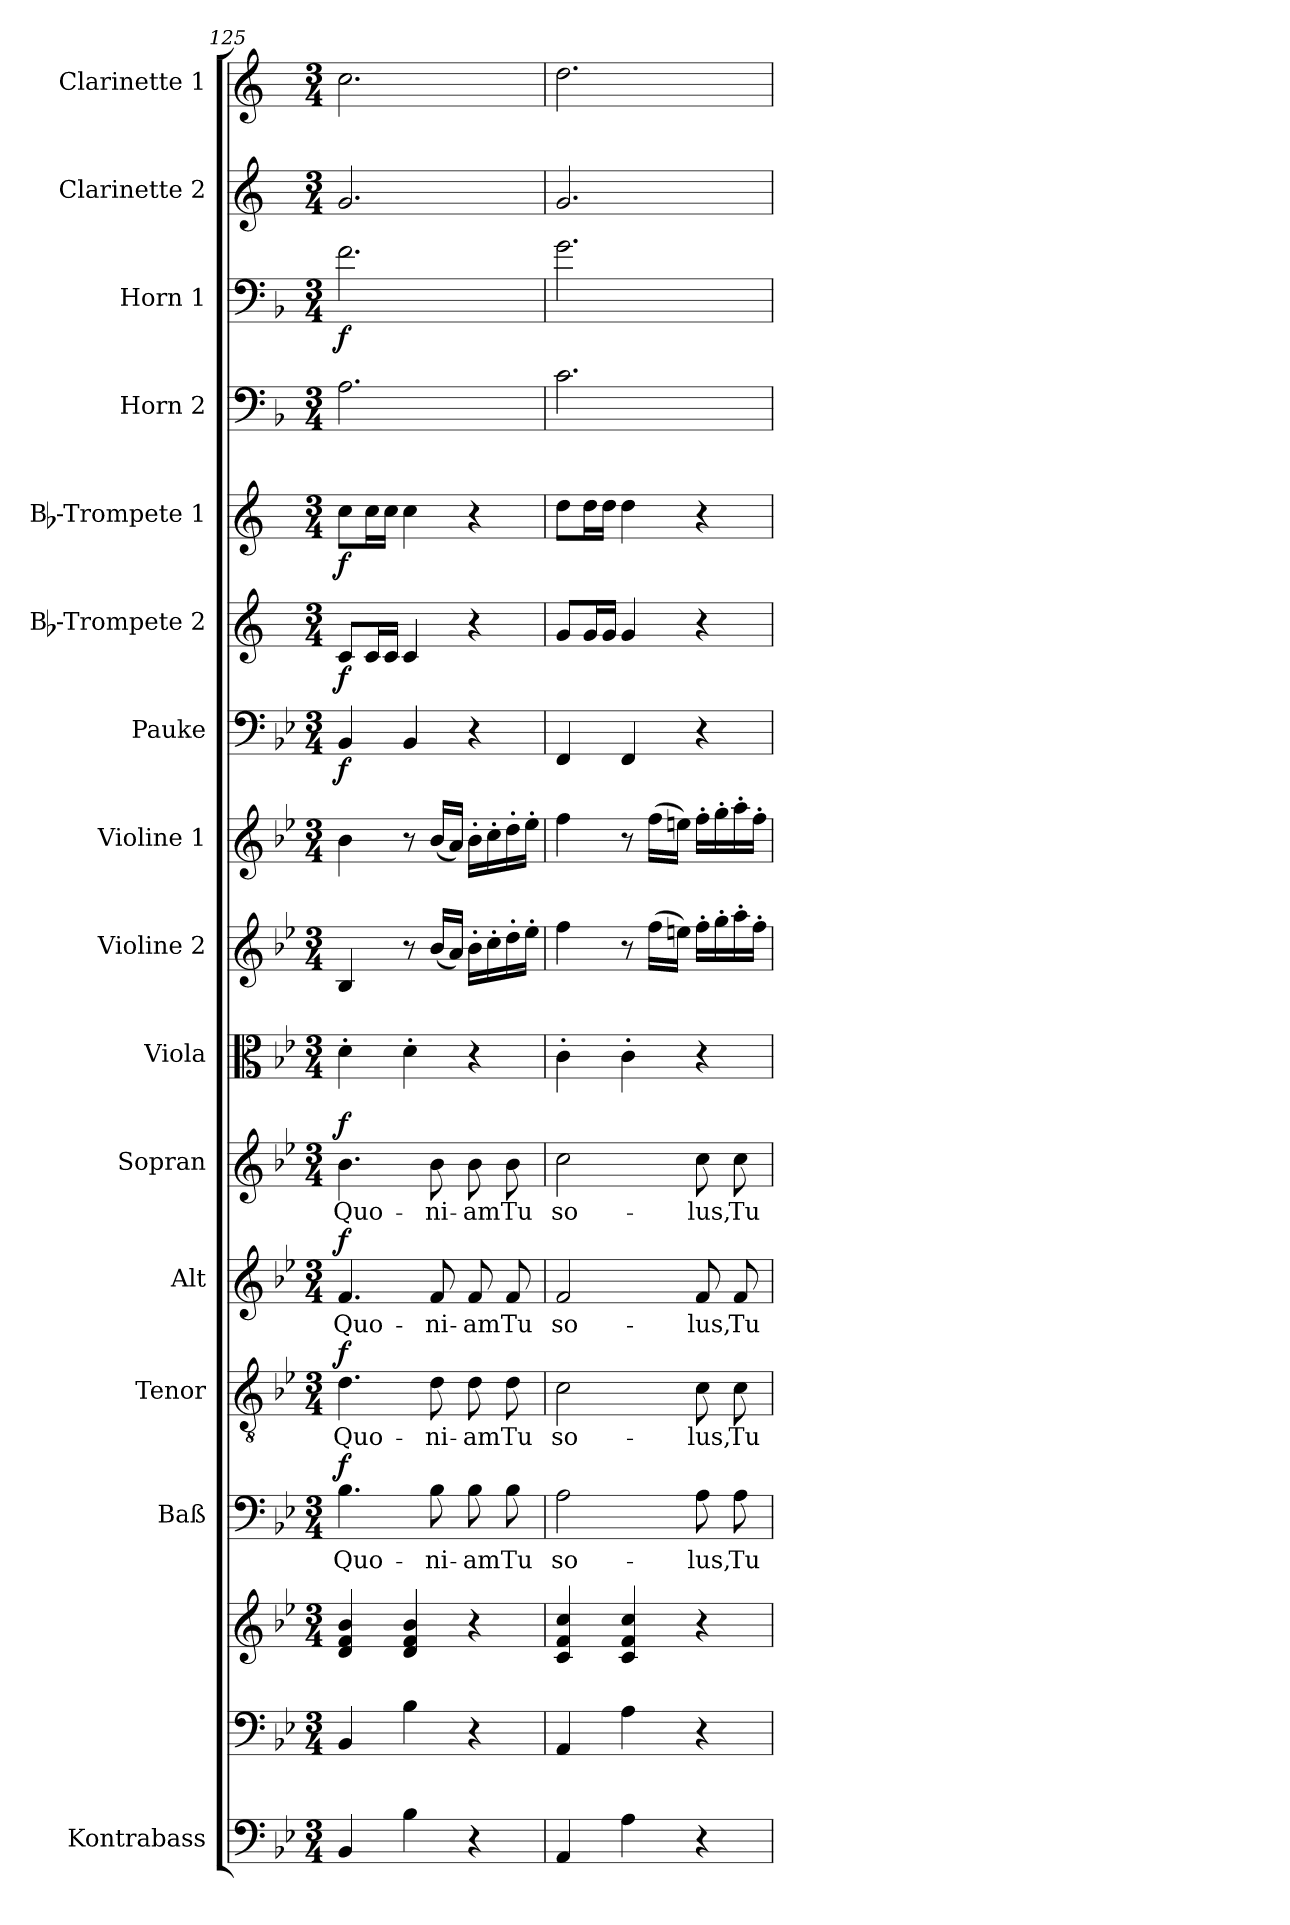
**kern	**kern	**kern	**kern	**text	**dynam	**kern	**text	**dynam	**kern	**text	**dynam	**kern	**text	**dynam	**kern	**kern	**kern	**kern	**dynam	**kern	**dynam	**kern	**dynam	**kern	**kern	**dynam	**kern	**kern
*part16	*part15	*part15	*part14	*part14	*part14	*part13	*part13	*part13	*part12	*part12	*part12	*part11	*part11	*part11	*part10	*part9	*part8	*part7	*part7	*part6	*part6	*part5	*part5	*part4	*part3	*part3	*part2	*part1
*staff17	*staff16	*staff15	*staff14	*staff14	*staff14	*staff13	*staff13	*staff13	*staff12	*staff12	*staff12	*staff11	*staff11	*staff11	*staff10	*staff9	*staff8	*staff7	*staff7	*staff6	*staff6	*staff5	*staff5	*staff4	*staff3	*staff3	*staff2	*staff1
*I"Kontrabass	*	*	*I"Baß	*	*	*I"Tenor	*	*	*I"Alt	*	*	*I"Sopran	*	*	*I"Viola	*I"Violine 2	*I"Violine 1	*I"Pauke	*	*I"Bb-Trompete 2	*	*I"Bb-Trompete 1	*	*I"Horn 2	*I"Horn 1	*	*I"Clarinette 2	*I"Clarinette 1
*I'Kb.	*	*	*I'Baß	*	*	*I'Ten	*	*	*I'Alt	*	*	*I'Sop	*	*	*I'Vla.	*I'Vln. 2	*I'Vln. 1	*I'Pk.	*	*I'Bb Trp. 2	*	*I'Bb Trp. 1	*	*I'Hrn. 2	*I'Hrn. 1	*	*I'Cl. 2	*I'Cl. 1
!!LO:PB:g=z
*clefF4	*clefF4	*clefG2	*clefF4	*	*	*clefGv2	*	*	*clefG2	*	*	*clefG2	*	*	*clefC3	*clefG2	*clefG2	*clefF4	*	*clefG2	*	*clefG2	*	*clefF4	*clefF4	*	*clefG2	*clefG2
*ITrd7c12	*	*	*	*	*	*	*	*	*	*	*	*	*	*	*	*	*	*	*	*ITrd1c2	*	*ITrd1c2	*	*ITrd4c7	*ITrd4c7	*	*ITrd1c2	*ITrd1c2
*k[b-e-]	*k[b-e-]	*k[b-e-]	*k[b-e-]	*	*	*k[b-e-]	*	*	*k[b-e-]	*	*	*k[b-e-]	*	*	*k[b-e-]	*k[b-e-]	*k[b-e-]	*k[b-e-]	*	*k[b-e-]	*	*k[b-e-]	*	*k[b-e-]	*k[b-e-]	*	*k[b-e-]	*k[b-e-]
*B-:	*B-:	*B-:	*B-:	*	*	*B-:	*	*	*B-:	*	*	*B-:	*	*	*B-:	*B-:	*B-:	*B-:	*	*B-:	*	*B-:	*	*B-:	*B-:	*	*B-:	*B-:
*M3/4	*M3/4	*M3/4	*M3/4	*	*	*M3/4	*	*	*M3/4	*	*	*M3/4	*	*	*M3/4	*M3/4	*M3/4	*M3/4	*	*M3/4	*	*M3/4	*	*M3/4	*M3/4	*	*M3/4	*M3/4
=125	=125	=125	=125	=125	=125	=125	=125	=125	=125	=125	=125	=125	=125	=125	=125	=125	=125	=125	=125	=125	=125	=125	=125	=125	=125	=125	=125	=125
!	!	!	!	!LO:LY:b	!LO:DY:a	!	!LO:LY:b	!LO:DY:a	!	!LO:LY:b	!LO:DY:a	!	!LO:LY:b	!LO:DY:a	!	!	!	!	!LO:DY:b	!	!LO:DY:b	!	!LO:DY:b	!	!	!LO:DY:b	!	!
4BBB-/	4BB-/	4d/ 4f/ 4b-/	4.B-\	Quo-	f	4.d\	Quo-	f	4.f/	Quo-	f	4.b-\	Quo-	f	4d'>\	4B-/	4b-\	4BB-/	f	8B-/L	f	8b-\L	f	2.D\	2.B-\	f	2.f/	2.b-\
.	.	.	.	.	.	.	.	.	.	.	.	.	.	.	.	.	.	.	.	16B-/L	.	16b-\L	.	.	.	.	.	.
.	.	.	.	.	.	.	.	.	.	.	.	.	.	.	.	.	.	.	.	16B-/JJ	.	16b-\JJ	.	.	.	.	.	.
4BB-\	4B-\	4d/ 4f/ 4b-/	.	.	.	.	.	.	.	.	.	.	.	.	4d'>\	8r	8r	4BB-/	.	4B-/	.	4b-\	.	.	.	.	.	.
!	!	!	!	!LO:LY:b	!	!	!LO:LY:b	!	!	!LO:LY:b	!	!	!LO:LY:b	!	!	!	!	!	!	!	!	!	!	!	!	!	!	!
.	.	.	8B-\	-ni-	.	8d\	-ni-	.	8f/	-ni-	.	8b-\	-ni-	.	.	(<16b-/LL	(<16b-/LL	.	.	.	.	.	.	.	.	.	.	.
.	.	.	.	.	.	.	.	.	.	.	.	.	.	.	.	16a/JJ)	16a/JJ)	.	.	.	.	.	.	.	.	.	.	.
!	!	!	!	!LO:LY:b	!	!	!LO:LY:b	!	!	!LO:LY:b	!	!	!LO:LY:b	!	!	!	!	!	!	!	!	!	!	!	!	!	!	!
4r	4r	4r	8B-\	-am	.	8d\	-am	.	8f/	-am	.	8b-\	-am	.	4r	16b-'>\LL	16b-'>\LL	4r	.	4r	.	4r	.	.	.	.	.	.
.	.	.	.	.	.	.	.	.	.	.	.	.	.	.	.	16cc'>\	16cc'>\	.	.	.	.	.	.	.	.	.	.	.
!	!	!	!	!LO:LY:b	!	!	!LO:LY:b	!	!	!LO:LY:b	!	!	!LO:LY:b	!	!	!	!	!	!	!	!	!	!	!	!	!	!	!
.	.	.	8B-\	Tu	.	8d\	Tu	.	8f/	Tu	.	8b-\	Tu	.	.	16dd'>\	16dd'>\	.	.	.	.	.	.	.	.	.	.	.
.	.	.	.	.	.	.	.	.	.	.	.	.	.	.	.	16ee-'>\JJ	16ee-'>\JJ	.	.	.	.	.	.	.	.	.	.	.
=126	=126	=126	=126	=126	=126	=126	=126	=126	=126	=126	=126	=126	=126	=126	=126	=126	=126	=126	=126	=126	=126	=126	=126	=126	=126	=126	=126	=126
!	!	!	!	!LO:LY:b	!	!	!LO:LY:b	!	!	!LO:LY:b	!	!	!LO:LY:b	!	!	!	!	!	!	!	!	!	!	!	!	!	!	!
4AAA/	4AA/	4c/ 4f/ 4cc/	2A\	so-	.	2c\	so-	.	2f/	so-	.	2cc\	so-	.	4c'>\	4ff\	4ff\	4FF/	.	8f/L	.	8cc\L	.	2.F\	2.c\	.	2.f/	2.cc\
.	.	.	.	.	.	.	.	.	.	.	.	.	.	.	.	.	.	.	.	16f/L	.	16cc\L	.	.	.	.	.	.
.	.	.	.	.	.	.	.	.	.	.	.	.	.	.	.	.	.	.	.	16f/JJ	.	16cc\JJ	.	.	.	.	.	.
4AA\	4A\	4c/ 4f/ 4cc/	.	.	.	.	.	.	.	.	.	.	.	.	4c'>\	8r	8r	4FF/	.	4f/	.	4cc\	.	.	.	.	.	.
.	.	.	.	.	.	.	.	.	.	.	.	.	.	.	.	(>16ff\LL	(>16ff\LL	.	.	.	.	.	.	.	.	.	.	.
.	.	.	.	.	.	.	.	.	.	.	.	.	.	.	.	16een\JJ)	16een\JJ)	.	.	.	.	.	.	.	.	.	.	.
!	!	!	!	!LO:LY:b	!	!	!LO:LY:b	!	!	!LO:LY:b	!	!	!LO:LY:b	!	!	!	!	!	!	!	!	!	!	!	!	!	!	!
4r	4r	4r	8A\	-lus,	.	8c\	-lus,	.	8f/	-lus,	.	8cc\	-lus,	.	4r	16ff'>\LL	16ff'>\LL	4r	.	4r	.	4r	.	.	.	.	.	.
.	.	.	.	.	.	.	.	.	.	.	.	.	.	.	.	16gg'>\	16gg'>\	.	.	.	.	.	.	.	.	.	.	.
!	!	!	!	!LO:LY:b	!	!	!LO:LY:b	!	!	!LO:LY:b	!	!	!LO:LY:b	!	!	!	!	!	!	!	!	!	!	!	!	!	!	!
.	.	.	8A\	Tu	.	8c\	Tu	.	8f/	Tu	.	8cc\	Tu	.	.	16aa'>\	16aa'>\	.	.	.	.	.	.	.	.	.	.	.
.	.	.	.	.	.	.	.	.	.	.	.	.	.	.	.	16ff'>\JJ	16ff'>\JJ	.	.	.	.	.	.	.	.	.	.	.
=	=	=	=	=	=	=	=	=	=	=	=	=	=	=	=	=	=	=	=	=	=	=	=	=	=	=	=	=
*-	*-	*-	*-	*-	*-	*-	*-	*-	*-	*-	*-	*-	*-	*-	*-	*-	*-	*-	*-	*-	*-	*-	*-	*-	*-	*-	*-	*-
